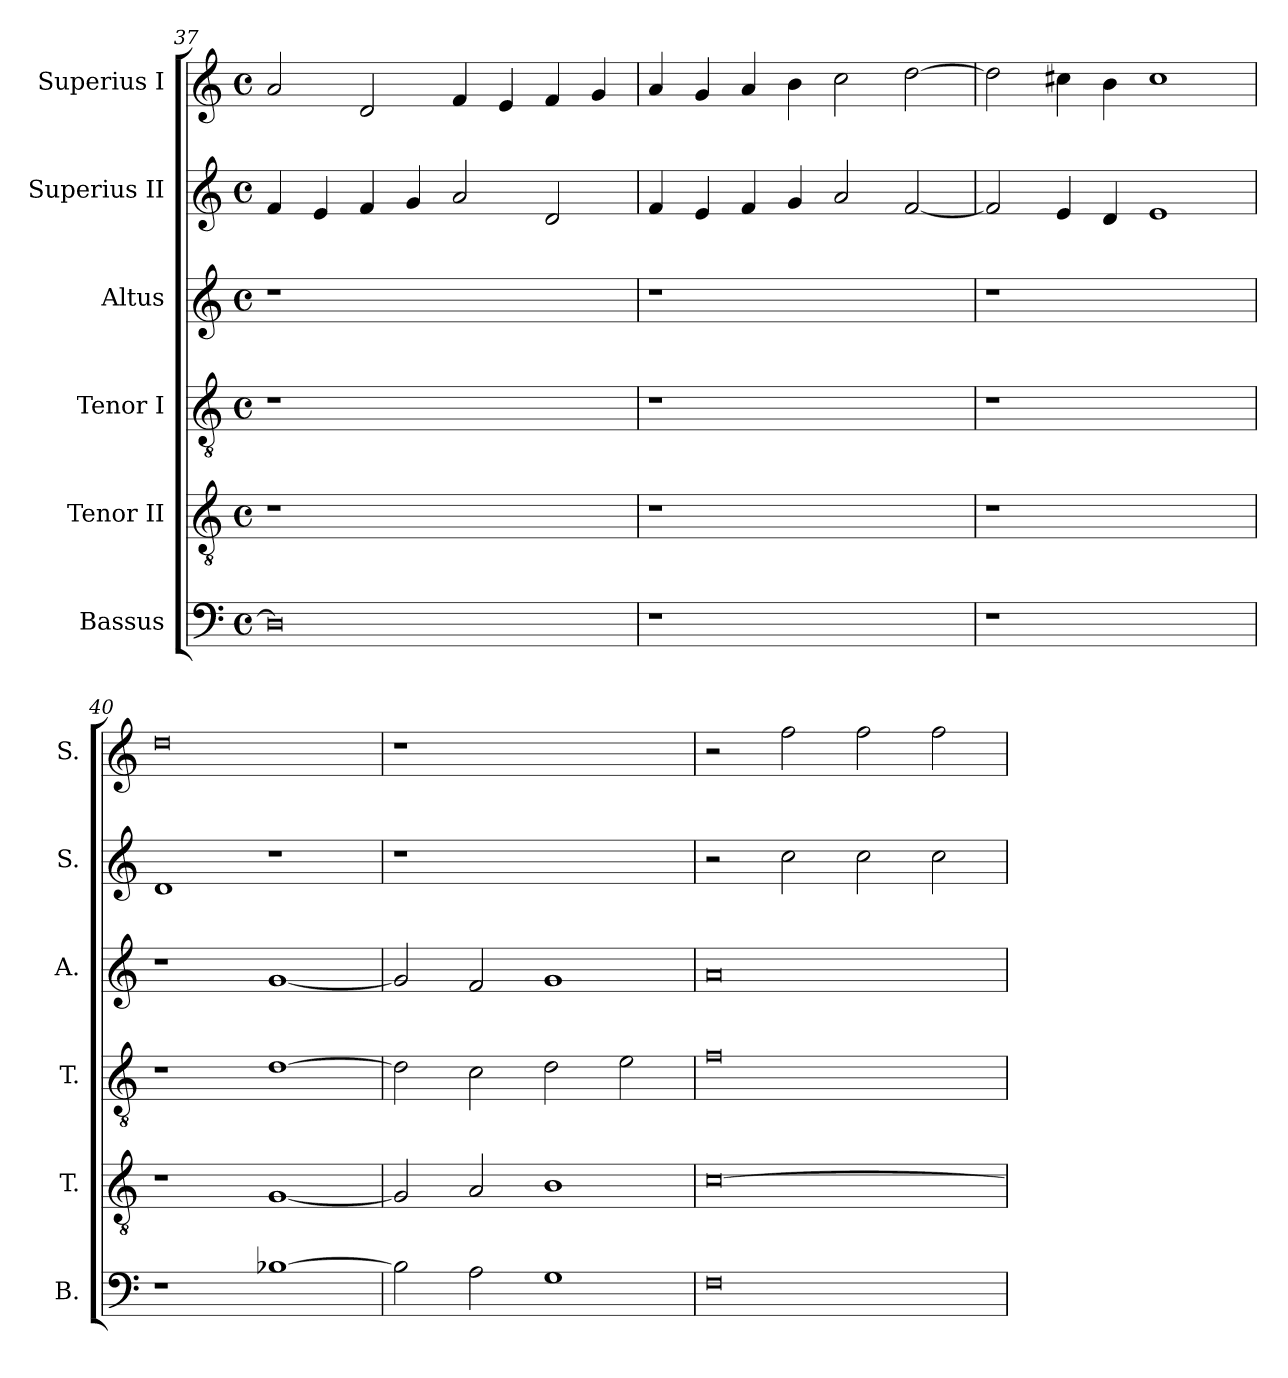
**kern	**kern	**kern	**kern	**kern	**kern
*part6	*part5	*part4	*part3	*part2	*part1
*staff6	*staff5	*staff4	*staff3	*staff2	*staff1
*I"Bassus	*I"Tenor II	*I"Tenor I	*I"Altus	*I"Superius II	*I"Superius I
*I'B.	*I'T.	*I'T.	*I'A.	*I'S.	*I'S.
*clefF4	*clefGv2	*clefGv2	*clefG2	*clefG2	*clefG2
*	*ITrd7c12	*ITrd7c12	*	*	*
*k[]	*k[]	*k[]	*k[]	*k[]	*k[]
*C:	*C:	*C:	*C:	*C:	*C:
*M4/4	*M4/4	*M4/4	*M4/4	*M4/4	*M4/4
*met(c)	*met(c)	*met(c)	*met(c)	*met(c)	*met(c)
=37	=37	=37	=37	=37	=37
!	!LO:N:vis=1	!LO:N:vis=1	!LO:N:vis=1	!	!
0Di]	1r	1r	1r	4fi/	2ai/
.	.	.	.	4ei/	.
.	.	.	.	4fi/	2di/
.	.	.	.	4gi/	.
.	1ryy	1ryy	1ryy	2ai/	4fi/
.	.	.	.	.	4ei/
.	.	.	.	2di/	4fi/
.	.	.	.	.	4gi/
!!LO:PB:g=z
=38	=38	=38	=38	=38	=38
!LO:N:vis=1	!LO:N:vis=1	!LO:N:vis=1	!LO:N:vis=1	!	!
1r	1r	1r	1r	4fi/	4ai/
.	.	.	.	4ei/	4gi/
.	.	.	.	4fi/	4ai/
.	.	.	.	4gi/	4bi\
1ryy	1ryy	1ryy	1ryy	2ai/	2cci\
.	.	.	.	[<2fi/	[>2ddi\
=39	=39	=39	=39	=39	=39
!LO:N:vis=1	!LO:N:vis=1	!LO:N:vis=1	!LO:N:vis=1	!	!
1r	1r	1r	1r	2fi/]	2ddi\]
.	.	.	.	4ei/	4cc#Xi\
.	.	.	.	4di/	4bi\
1ryy	1ryy	1ryy	1ryy	1ei	1cc#i
=40	=40	=40	=40	=40	=40
1r	1r	1r	1r	1di	0ddi
[>1B-Xi	[<1GGi	[>1Di	[<1gi	1r	.
=41	=41	=41	=41	=41	=41
!	!	!	!	!LO:N:vis=1	!LO:N:vis=1
2B-i\]	2GGi/]	2Di\]	2gi/]	1r	1r
2Ai\	2AAi/	2Ci\	2fi/	.	.
1Gi	1BBi	2Di\	1gi	1ryy	1ryy
.	.	2Ei\	.	.	.
=42	=42	=42	=42	=42	=42
0Fi	[>0Ci	0Fi	0ai	2r	2r
.	.	.	.	2cci\	2ffi\
.	.	.	.	2cci\	2ffi\
.	.	.	.	2cci\	2ffi\
=	=	=	=	=	=
*-	*-	*-	*-	*-	*-
